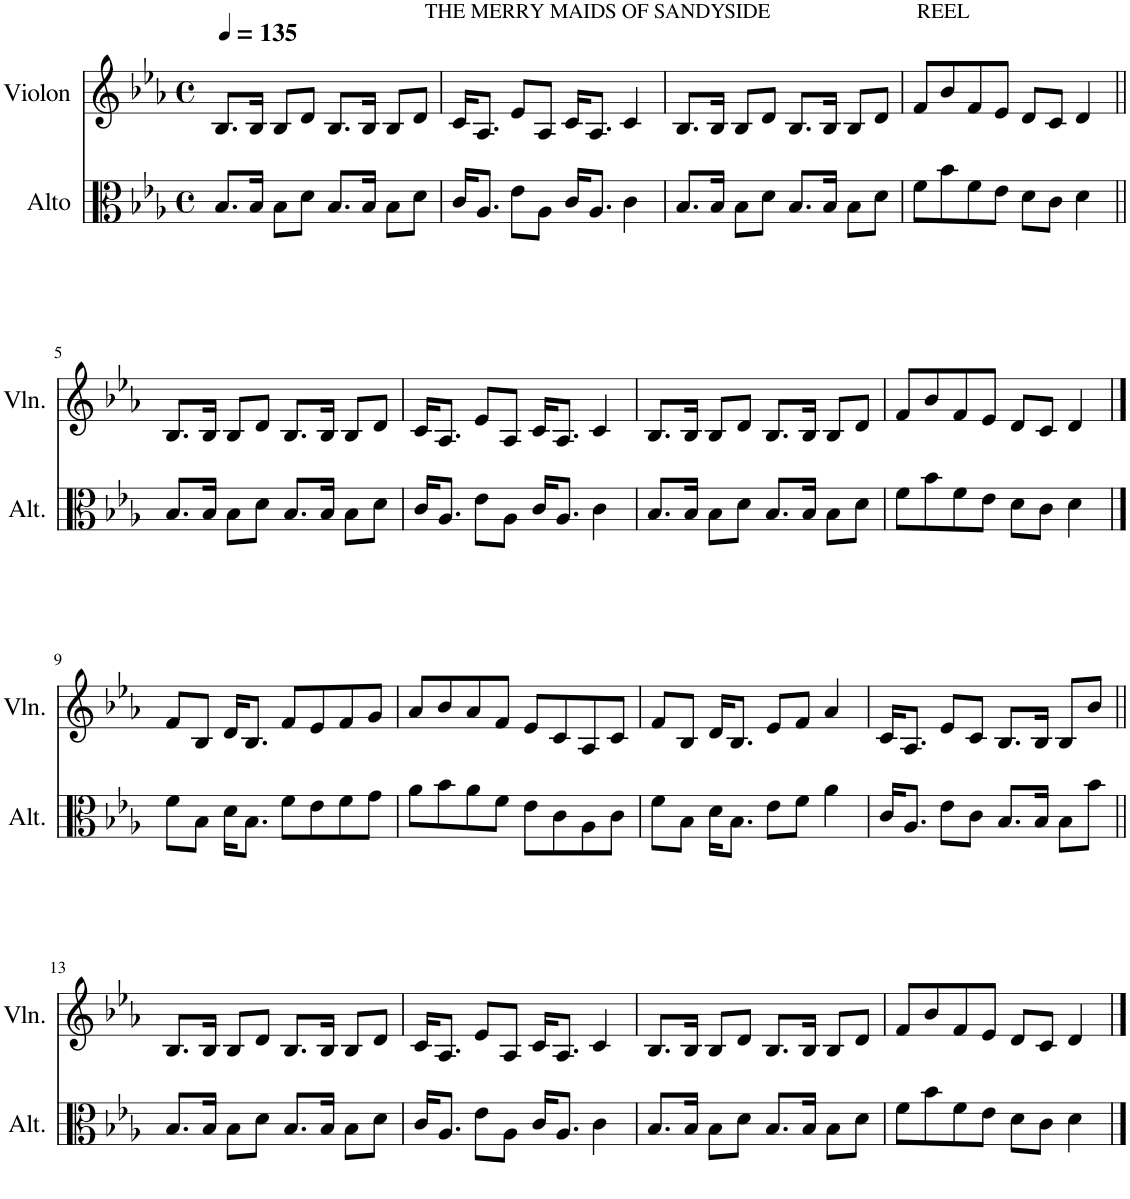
**kern	**kern
*part2	*part1
*staff2	*staff1
*I"Alto	*I"Violon
*I'Alt.	*I'Vln.
*clefC3	*clefG2
*k[b-e-a-]	*k[b-e-a-]
*M4/4	*M4/4
*met(c)	*met(c)
*MM135	*MM135
=1	=1
8.B-/L	8.B-/L
16B-/Jk	16B-/Jk
8B-\L	8B-/L
8d\J	8d/J
8.B-/L	8.B-/L
16B-/Jk	16B-/Jk
8B-\L	8B-/L
8d\J	8d/J
=2	=2
!	!LO:TX:a:t=THE MERRY MAIDS OF SANDYSIDE
16c/KL	16c/KL
8.A-/J	8.A-/J
8e-\L	8e-/L
8A-\J	8A-/J
16c/KL	16c/KL
8.A-/J	8.A-/J
4c\	4c/
=3	=3
8.B-/L	8.B-/L
16B-/Jk	16B-/Jk
8B-\L	8B-/L
8d\J	8d/J
8.B-/L	8.B-/L
16B-/Jk	16B-/Jk
8B-\L	8B-/L
8d\J	8d/J
=4	=4
!	!LO:TX:a:t=REEL
8f\L	8f/L
8b-\	8b-/
8f\	8f/
8e-\J	8e-/J
8d\L	8d/L
8c\J	8c/J
4d\	4d/
!!LO:LB:g=z
=5||	=5||
8.B-/L	8.B-/L
16B-/Jk	16B-/Jk
8B-\L	8B-/L
8d\J	8d/J
8.B-/L	8.B-/L
16B-/Jk	16B-/Jk
8B-\L	8B-/L
8d\J	8d/J
=6	=6
16c/KL	16c/KL
8.A-/J	8.A-/J
8e-\L	8e-/L
8A-\J	8A-/J
16c/KL	16c/KL
8.A-/J	8.A-/J
4c\	4c/
=7	=7
8.B-/L	8.B-/L
16B-/Jk	16B-/Jk
8B-\L	8B-/L
8d\J	8d/J
8.B-/L	8.B-/L
16B-/Jk	16B-/Jk
8B-\L	8B-/L
8d\J	8d/J
=8	=8
8f\L	8f/L
8b-\	8b-/
8f\	8f/
8e-\J	8e-/J
8d\L	8d/L
8c\J	8c/J
4d\	4d/
!!LO:LB:g=z
==9	==9
8f\L	8f/L
8B-\J	8B-/J
16d\KL	16d/KL
8.B-\J	8.B-/J
8f\L	8f/L
8e-\	8e-/
8f\	8f/
8g\J	8g/J
=10	=10
8a-\L	8a-/L
8b-\	8b-/
8a-\	8a-/
8f\J	8f/J
8e-\L	8e-/L
8c\	8c/
8A-\	8A-/
8c\J	8c/J
=11	=11
8f\L	8f/L
8B-\J	8B-/J
16d\KL	16d/KL
8.B-\J	8.B-/J
8e-\L	8e-/L
8f\J	8f/J
4a-\	4a-/
=12	=12
16c/KL	16c/KL
8.A-/J	8.A-/J
8e-\L	8e-/L
8c\J	8c/J
8.B-/L	8.B-/L
16B-/Jk	16B-/Jk
8B-\L	8B-/L
8b-\J	8b-/J
!!LO:LB:g=z
=13||	=13||
8.B-/L	8.B-/L
16B-/Jk	16B-/Jk
8B-\L	8B-/L
8d\J	8d/J
8.B-/L	8.B-/L
16B-/Jk	16B-/Jk
8B-\L	8B-/L
8d\J	8d/J
=14	=14
16c/KL	16c/KL
8.A-/J	8.A-/J
8e-\L	8e-/L
8A-\J	8A-/J
16c/KL	16c/KL
8.A-/J	8.A-/J
4c\	4c/
=15	=15
8.B-/L	8.B-/L
16B-/Jk	16B-/Jk
8B-\L	8B-/L
8d\J	8d/J
8.B-/L	8.B-/L
16B-/Jk	16B-/Jk
8B-\L	8B-/L
8d\J	8d/J
=16	=16
8f\L	8f/L
8b-\	8b-/
8f\	8f/
8e-\J	8e-/J
8d\L	8d/L
8c\J	8c/J
4d\	4d/
==	==
*-	*-
